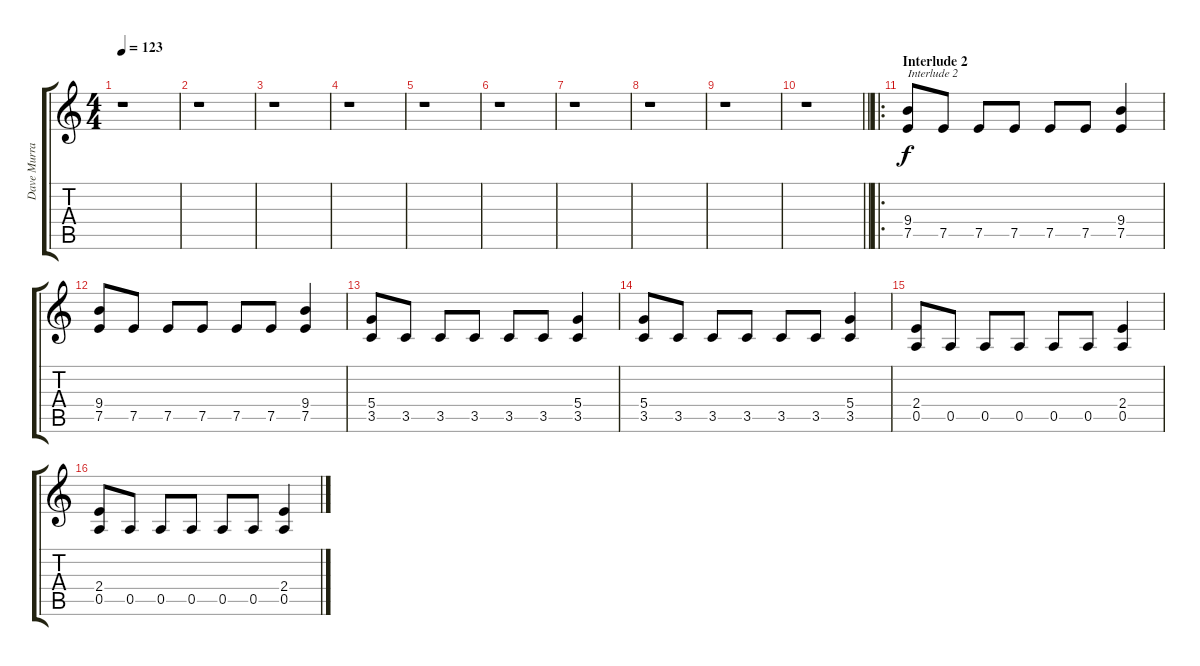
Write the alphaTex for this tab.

\track ("Dave Murray" "Dave Murra") {instrument overdrivenguitar}
\staff {score tabs}
\tuning (E4 B3 G3 D3 A2 E2) {hide}
\ts (4 4)
\tempo 123
\clef g2
\ks c
r.1{dy f} |
r.1 |
r.1 |
r.1 |
r.1 |
r.1 |
r.1 |
r.1 |
r.1 |
\barLineRight lightlight
r.1 |
\ro
\section ("" "Interlude 2")
(9.4 7.5).8{txt "Interlude 2" volume 11 instrument overdrivenguitar} 7.5.8 7.5.8 7.5.8 7.5.8 7.5.8 (9.4 7.5).4 |
(9.4 7.5).8 7.5.8 7.5.8 7.5.8 7.5.8 7.5.8 (9.4 7.5).4 |
(5.4 3.5).8 3.5.8 3.5.8 3.5.8 3.5.8 3.5.8 (5.4 3.5).4 |
(5.4 3.5).8 3.5.8 3.5.8 3.5.8 3.5.8 3.5.8 (5.4 3.5).4 |
(2.4 0.5).8 0.5.8 0.5.8 0.5.8 0.5.8 0.5.8 (2.4 0.5).4 |
(2.4 0.5).8 0.5.8 0.5.8 0.5.8 0.5.8 0.5.8 (2.4 0.5).4
